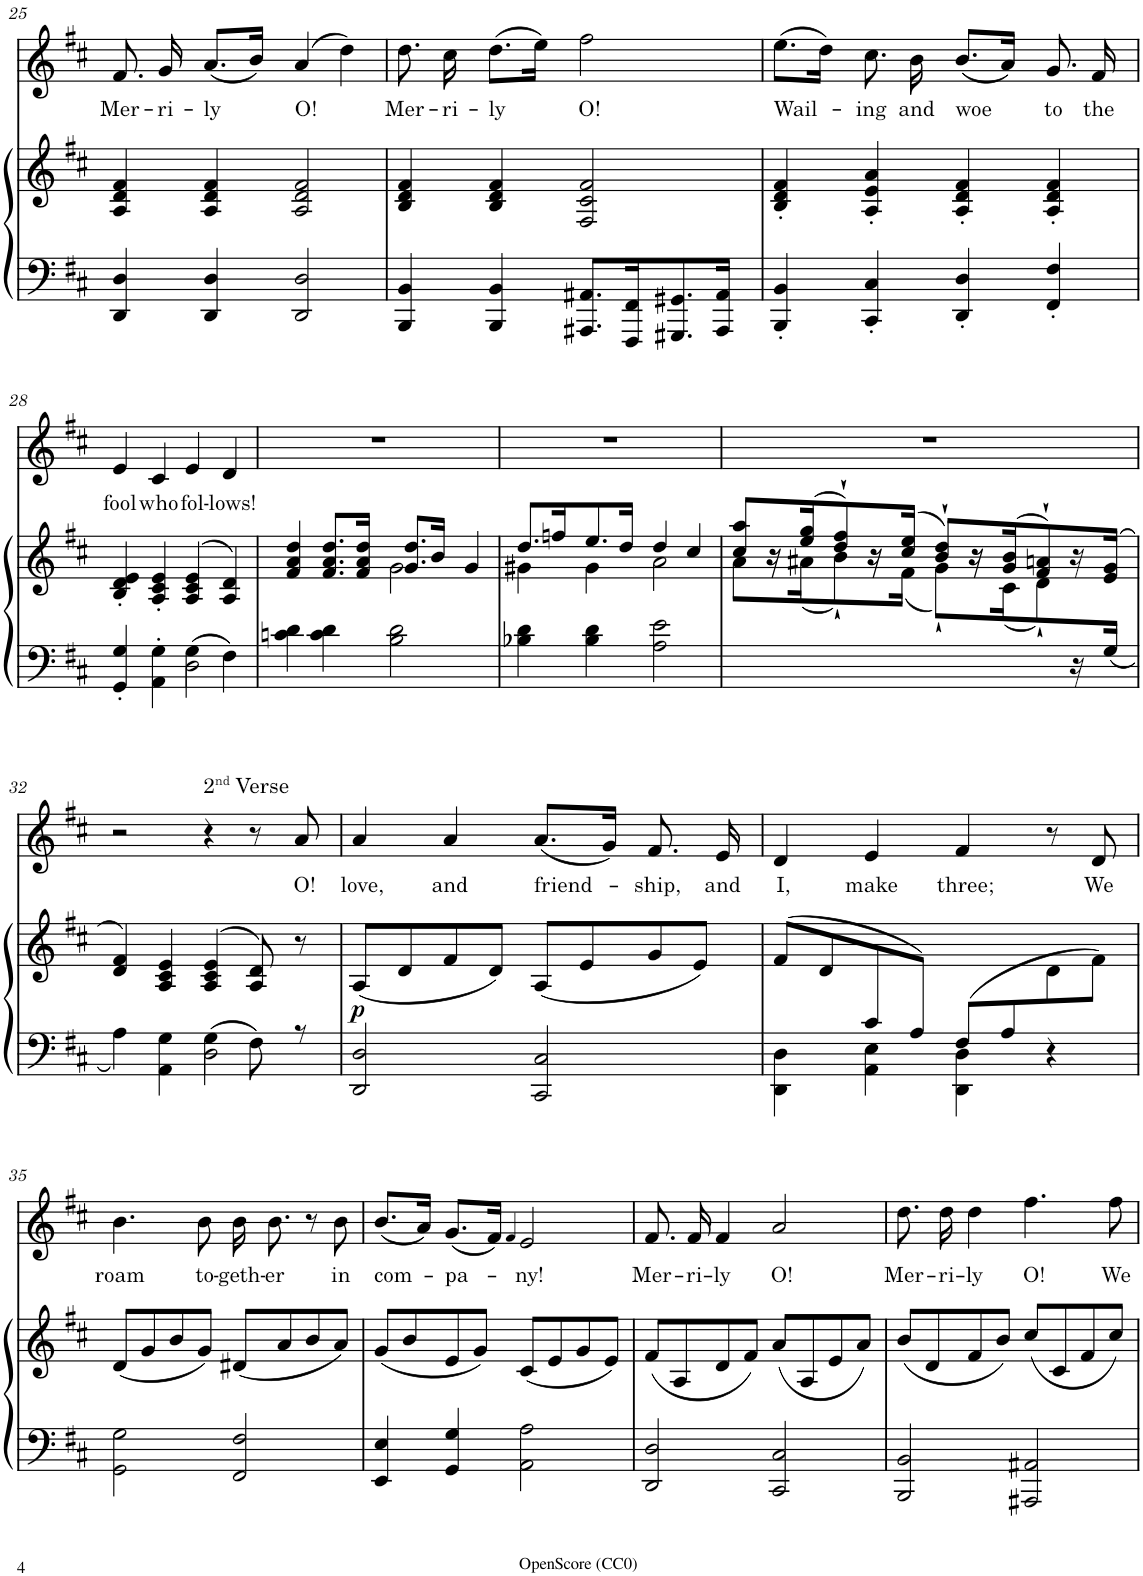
**kern	**kern	**dynam	**kern	**text
*part2	*part2	*part2	*part1	*part1
*staff3	*staff2	*staff2/3	*staff1	*staff1
*I"Piano	*	*	*I"Voice	*
*I'Pno	*	*	*	*
!!LO:PB:g=z
*clefF4	*clefG2	*	*clefG2	*
*k[f#c#]	*k[f#c#]	*	*k[f#c#]	*
*M2/2	*M2/2	*	*M2/2	*
*met(c|)	*met(c|)	*	*met(c|)	*
=25	=25	=25	=25	=25
!	!	!	!	!LO:LY:b
4DD/ 4D/	4A/ 4d/ 4f#/	.	8.f#/	Mer-
!	!	!	!	!LO:LY:b
.	.	.	16g/	-ri-
!	!	!	!	!LO:LY:b
4DD/ 4D/	4A/ 4d/ 4f#/	.	(8.a/L	-ly
.	.	.	16b/Jk)	.
!	!	!	!	!LO:LY:b
2DD/ 2D/	2A/ 2d/ 2f#/	.	(4a/	O!
.	.	.	4dd\)	.
=26	=26	=26	=26	=26
!	!	!	!	!LO:LY:b
4BBB/ 4BB/	4B/ 4d/ 4f#/	.	8.dd\	Mer-
!	!	!	!	!LO:LY:b
.	.	.	16cc#\	-ri-
!	!	!	!	!LO:LY:b
4BBB/ 4BB/	4B/ 4d/ 4f#/	.	(8.dd\L	-ly
.	.	.	16ee\Jk)	.
!	!	!	!	!LO:LY:b
8.AAA#X/ 8.AA#X/L	2F#/ 2c#/ 2f#/	.	2ff#\	O!
16FFF#/ 16FF#/K	.	.	.	.
8.GGG#X/ 8.GG#X/	.	.	.	.
16AAA#/ 16AA#/Jk	.	.	.	.
=27	=27	=27	=27	=27
!	!	!	!	!LO:LY:b
4BBB/' 4BB/'	4B/' 4d/' 4f#/'	.	(8.ee\L	Wail-
.	.	.	16dd\Jk)	.
!	!	!	!	!LO:LY:b
4CC#/' 4C#/'	4A/' 4e/' 4a/'	.	8.cc#\	-ing
!	!	!	!	!LO:LY:b
.	.	.	16b\	and
!	!	!	!	!LO:LY:b
4DD/' 4D/'	4A/' 4d/' 4f#/'	.	(8.b/L	woe
.	.	.	16a/Jk)	.
!	!	!	!	!LO:LY:b
4FF#/' 4F#/'	4A/' 4d/' 4f#/'	.	8.g/	to
!	!	!	!	!LO:LY:b
.	.	.	16f#/	the
!!LO:LB:g=z
=28	=28	=28	=28	=28
*^	*	*	*	*
!	!	!	!	!	!LO:LY:b
4GG/' 4G/'	2ryy	4B/' 4d/' 4e/'	.	4e/	fool
!	!	!	!	!	!LO:LY:b
4AA\' 4G\'	.	4A/' 4c#/' 4e/'	.	4c#/	who
!	!	!	!	!	!LO:LY:b
4G\	2D\	(>4A/ 4c#/ 4e/	.	4e/	fol-
!	!	!	!	!	!LO:LY:b
4F#\	.	4A/ 4d/)	.	4d/	-lows!
*v	*v	*	*	*	*
=29	=29	=29	=29	=29
*	*^	*	*	*
4cn\ 4d\	4f#/ 4a/ 4dd/	2ryy	.	1r	.
4c\ 4d\	8.f#/ 8.a/ 8.dd/L	.	.	.	.
.	16f#/ 16a/ 16dd/Jk	.	.	.	.
2B\ 2d\	8.g/ 8.dd/L	2g\	.	.	.
.	16b/Jk	.	.	.	.
.	4g/	.	.	.	.
=30	=30	=30	=30	=30	=30
4B-X\ 4d\	8.dd/L	4g#X\	.	1r	.
.	16ffn/K	.	.	.	.
4B-\ 4d\	8.ee/	4g#\	.	.	.
.	16dd/Jk	.	.	.	.
2A\ 2e\	4dd/	2a\	.	.	.
.	4cc#/	.	.	.	.
=31	=31	=31	=31	=31	=31
8ryy	8cc#/ 8aa/L	8a\L	.	1r	.
16r	16r	16ryy	.	.	.
8.ryy	(>16ee/ 16gg/J	(<16a#X\J	.	.	.
.	8dd/`> 8ff#/`>)	8b`<\)	.	.	.
16r	16r	16ryy	.	.	.
8.ryy	(>16cc#/ 16ee/JJ	(<16f#\JJ	.	.	.
.	8b/`> 8dd/`>L)	8g`<\L)	.	.	.
16r	16r	16ryy	.	.	.
8.ryy	(>16g/ 16b/J	(<16c#\J	.	.	.
.	8f#/`> 8an/`>)	8d`<\)	.	.	.
16r	16r	8ryy	.	.	.
16G/JJ	(>16e/ 16g/JJ	.	.	.	.
*	*v	*v	*	*	*
!!LO:LB:g=z
=32	=32	=32	=32	=32
*^	*	*	*	*
4A\	2ryy	4d/ 4f#/)	.	2r	.
4AA\ 4G\	.	4A/ 4c#/ 4e/	.	.	.
!	!	!	!	!LO:TX:a:t=2	!
!	!	!	!	!LO:TX:a:t=nd	!
!	!	!	!	!LO:TX:a:t=Verse	!
4G\	2D\	(>4A/ 4c#/ 4e/	.	4r	.
8F#\	.	8A/ 8d/)	.	8r	.
!	!	!	!	!	!LO:LY:b
8r	.	8r	.	8a/	O!
*v	*v	*	*	*	*
=33	=33	=33	=33	=33
!	!	!LO:DY:b	!	!LO:LY:b
2DD/ 2D/	(8A/L	p	4a/	love,
.	8d/	.	.	.
!	!	!	!	!LO:LY:b
.	8f#/	.	4a/	and
.	8d/J)	.	.	.
!	!	!	!	!LO:LY:b
2CC#/ 2C#/	(8A/L	.	(8.a/L	friend-
.	8e/	.	.	.
.	.	.	16g/Jk)	.
!	!	!	!	!LO:LY:b
.	8g/	.	8.f#/	-ship,
.	8e/J)	.	.	.
!	!	!	!	!LO:LY:b
.	.	.	16e/	and
=34	=34	=34	=34	=34
*^	*	*	*	*
!	!	!	!	!	!LO:LY:b
4ryy	4DD\ 4D\	(8f#/L	.	4d/	I,
.	.	8d/	.	.	.
!	!	!	!	!	!LO:LY:b
8c#/	4AA\ 4E\	2ryy	.	4e/	make
8A/J)	.	.	.	.	.
!	!	!	!	!	!LO:LY:b
(8F#/L	4DD\ 4D\	.	.	4f#/	three;
8A/	.	.	.	.	.
4ryy	4r	8d\	.	8r	.
!	!	!	!	!	!LO:LY:b
.	.	8f#\J)	.	8d/	We
*v	*v	*	*	*	*
!!LO:LB:g=z
=35	=35	=35	=35	=35
!	!	!	!	!LO:LY:b
2GG\ 2G\	(8d/L	.	4.b\	roam
.	8g/	.	.	.
.	8b/	.	.	.
!	!	!	!	!LO:LY:b
.	8g/J)	.	8b\	to-
!	!	!	!	!LO:LY:b
2FF#/ 2F#/	(8d#X/L	.	16b\	-geth-
!	!	!	!	!LO:LY:b
.	.	.	8.b\	-er
.	8a/	.	.	.
.	8b/	.	8r	.
!	!	!	!	!LO:LY:b
.	8a/J)	.	8b\	in
=36	=36	=36	=36	=36
!	!	!	!	!LO:LY:b
4EE/ 4E/	(8g/L	.	(8.b/L	com-
.	8b/	.	.	.
.	.	.	16a/Jk)	.
!	!	!	!	!LO:LY:b
4GG/ 4G/	8e/	.	(8.g/L	-pa-
.	8g/J)	.	.	.
.	.	.	16f#/Jk)	.
.	.	.	4qf#/	.
!	!	!	!	!LO:LY:b
2AA\ 2A\	(8c#/L	.	2e/	-ny!
.	8e/	.	.	.
.	8g/	.	.	.
.	8e/J)	.	.	.
=37	=37	=37	=37	=37
!	!	!	!	!LO:LY:b
2DD/ 2D/	(8f#/L	.	8.f#/	Mer-
.	8A/	.	.	.
!	!	!	!	!LO:LY:b
.	.	.	16f#/	-ri-
!	!	!	!	!LO:LY:b
.	8d/	.	4f#/	-ly
.	8f#/J)	.	.	.
!	!	!	!	!LO:LY:b
2CC#/ 2C#/	(8a/L	.	2a/	O!
.	8A/	.	.	.
.	8e/	.	.	.
.	8a/J)	.	.	.
=38	=38	=38	=38	=38
!	!	!	!	!LO:LY:b
2BBB/ 2BB/	(8b/L	.	8.dd\	Mer-
.	8d/	.	.	.
!	!	!	!	!LO:LY:b
.	.	.	16dd\	-ri-
!	!	!	!	!LO:LY:b
.	8f#/	.	4dd\	-ly
.	8b/J)	.	.	.
!	!	!	!	!LO:LY:b
2AAA#X/ 2AA#X/	(8cc#/L	.	4.ff#\	O!
.	8c#/	.	.	.
.	8f#/	.	.	.
!	!	!	!	!LO:LY:b
.	8cc#/J)	.	8ff#\	We
=	=	=	=	=
*-	*-	*-	*-	*-
